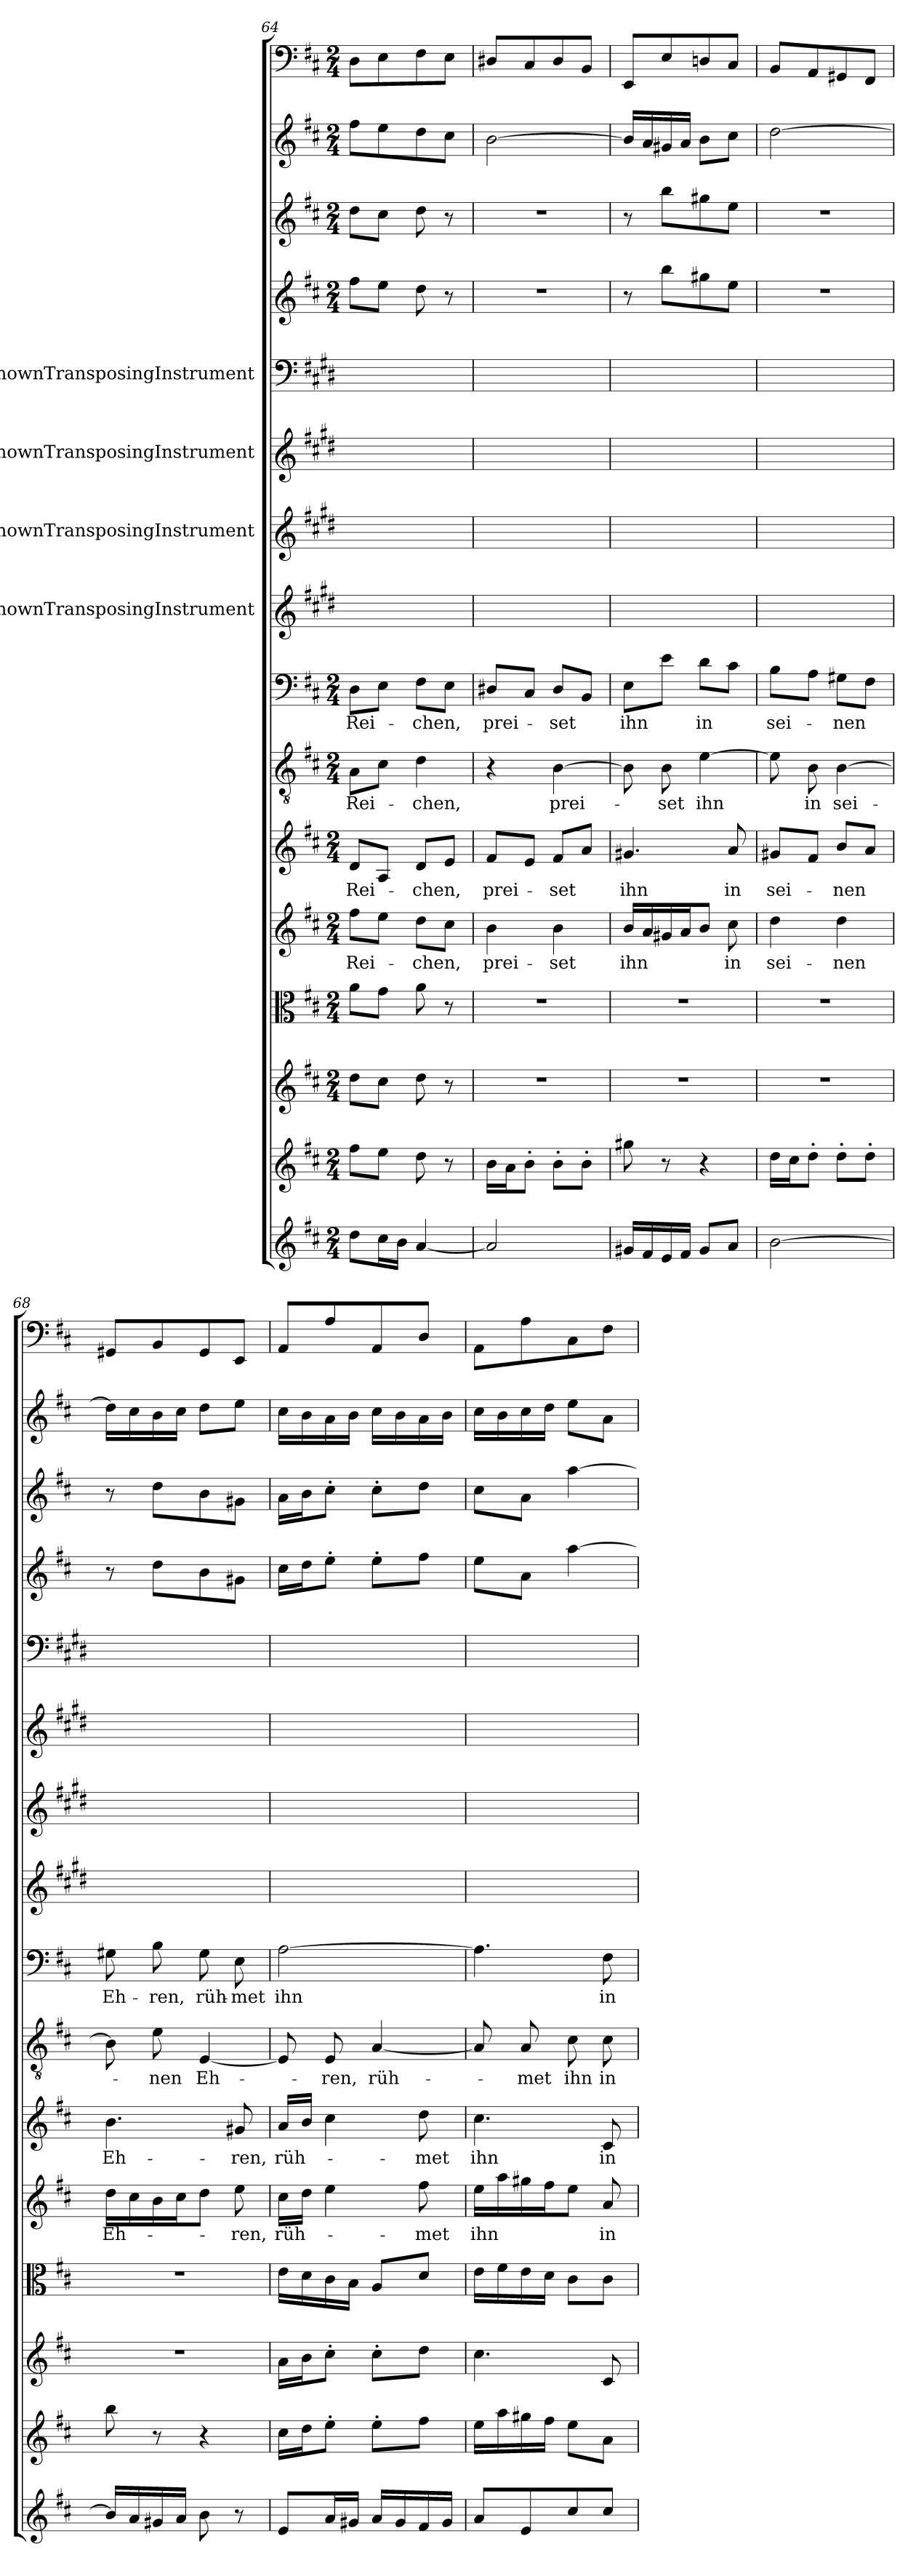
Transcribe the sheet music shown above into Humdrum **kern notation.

**kern	**kern	**kern	**kern	**kern	**text	**kern	**text	**kern	**text	**kern	**text	**kern	**kern	**kern	**kern	**kern	**kern	**kern	**kern
*part16	*part15	*part14	*part13	*part12	*part12	*part11	*part11	*part10	*part10	*part9	*part9	*part8	*part7	*part6	*part5	*part4	*part3	*part2	*part1
*staff16	*staff15	*staff14	*staff13	*staff12	*staff12	*staff11	*staff11	*staff10	*staff10	*staff9	*staff9	*staff8	*staff7	*staff6	*staff5	*staff4	*staff3	*staff2	*staff1
*	*	*	*	*	*	*	*	*	*	*	*	*I"UnknownTransposingInstrument	*I"UnknownTransposingInstrument	*I"UnknownTransposingInstrument	*I"UnknownTransposingInstrument	*	*	*	*
*clefG2	*clefG2	*clefG2	*clefC3	*clefG2	*	*clefG2	*	*clefGv2	*	*clefF4	*	*clefG2	*clefG2	*clefG2	*clefF4	*clefG2	*clefG2	*clefG2	*clefF4
*	*	*	*	*	*	*	*	*	*	*	*	*ITrd1c2	*ITrd1c2	*ITrd1c2	*ITrd1c2	*	*	*	*
*k[f#c#]	*k[f#c#]	*k[f#c#]	*k[f#c#]	*k[f#c#]	*	*k[f#c#]	*	*k[f#c#]	*	*k[f#c#]	*	*k[f#c#]	*k[f#c#]	*k[f#c#]	*k[f#c#]	*k[f#c#]	*k[f#c#]	*k[f#c#]	*k[f#c#]
*D:	*D:	*D:	*D:	*D:	*	*D:	*	*D:	*	*D:	*	*	*	*	*	*D:	*D:	*D:	*D:
*M2/4	*M2/4	*M2/4	*M2/4	*M2/4	*	*M2/4	*	*M2/4	*	*M2/4	*	*	*	*	*	*M2/4	*M2/4	*M2/4	*M2/4
=64	=64	=64	=64	=64	=64	=64	=64	=64	=64	=64	=64	=64	=64	=64	=64	=64	=64	=64	=64
8dd\L	8ff#\L	8dd\L	8a\L	8ff#\L	Rei-	8d/L	Rei-	8A\L	Rei-	8D\L	Rei-	2r	2r	2r	2r	8ff#\L	8dd\L	8ff#\L	8D\L
16cc#\L	8ee\J	8cc#\J	8g\J	8ee\J	.	8A/J	.	8c#\J	.	8E\J	.	.	.	.	.	8ee\J	8cc#\J	8ee\	8E\
16b\JJ	.	.	.	.	.	.	.	.	.	.	.	.	.	.	.	.	.	.	.
[4a/	8dd\	8dd\	8a\	8dd\L	-chen,	8d/L	-chen,	4d\	-chen,	8F#\L	-chen,	.	.	.	.	8dd\	8dd\	8dd\	8F#\
.	8r	8r	8r	8cc#\J	.	8e/J	.	.	.	8E\J	.	.	.	.	.	8r	8r	8cc#\J	8E\J
=65	=65	=65	=65	=65	=65	=65	=65	=65	=65	=65	=65	=65	=65	=65	=65	=65	=65	=65	=65
2a/]	16b\LL	2r	2r	4b\	prei-	8f#/L	prei-	4r	.	8D#X/L	prei-	2r	2r	2r	2r	2r	2r	[2b\	8D#X/L
.	16a\J	.	.	.	.	.	.	.	.	.	.	.	.	.	.	.	.	.	.
.	8b'\J	.	.	.	.	8e/J	.	.	.	8C#/J	.	.	.	.	.	.	.	.	8C#/
.	8b'\L	.	.	4b\	-set	8f#/L	-set	[4B\	prei-	8D#/L	-set	.	.	.	.	.	.	.	8D#/
.	8b'\J	.	.	.	.	8a/J	.	.	.	8BB/J	.	.	.	.	.	.	.	.	8BB/J
=66	=66	=66	=66	=66	=66	=66	=66	=66	=66	=66	=66	=66	=66	=66	=66	=66	=66	=66	=66
16g#X/LL	8gg#X\	2r	2r	16b/LL	ihn	4.g#X/	ihn	8B\]	.	8E\L	ihn	2r	2r	2r	2r	8r	8r	16b/LL]	8EE/L
16f#/	.	.	.	16a/	.	.	.	.	.	.	.	.	.	.	.	.	.	16a/	.
16e/	8r	.	.	16g#X/	.	.	.	8B\	-set	8e\J	.	.	.	.	.	8bb\L	8bb\L	16g#X/	8E/
16f#/JJ	.	.	.	16a/J	.	.	.	.	.	.	.	.	.	.	.	.	.	16a/JJ	.
8g#/L	4r	.	.	8b/J	.	.	.	[4e\	ihn	8d\L	in	.	.	.	.	8gg#X\	8gg#X\	8b\L	8Dn/
8a/J	.	.	.	8cc#\	in	8a/	in	.	.	8c#\J	.	.	.	.	.	8ee\J	8ee\J	8cc#\J	8C#/J
=67	=67	=67	=67	=67	=67	=67	=67	=67	=67	=67	=67	=67	=67	=67	=67	=67	=67	=67	=67
[2b\	16dd\LL	2r	2r	4dd\	sei-	8g#X/L	sei-	8e\]	.	8B\L	sei-	2r	2r	2r	2r	2r	2r	[2dd\	8BB/L
.	16cc#\J	.	.	.	.	.	.	.	.	.	.	.	.	.	.	.	.	.	.
.	8dd'\J	.	.	.	.	8f#/J	.	8B\	in	8A\J	.	.	.	.	.	.	.	.	8AA/
.	8dd'\L	.	.	4dd\	-nen	8b/L	-nen	[4B\	sei-	8G#X\L	-nen	.	.	.	.	.	.	.	8GG#X/
.	8dd'\J	.	.	.	.	8a/J	.	.	.	8F#\J	.	.	.	.	.	.	.	.	8FF#/J
=68	=68	=68	=68	=68	=68	=68	=68	=68	=68	=68	=68	=68	=68	=68	=68	=68	=68	=68	=68
16b/LL]	8bb\	2r	2r	16dd\LL	Eh-	4.b\	Eh-	8B\]	.	8G#X\	Eh-	2r	2r	2r	2r	8r	8r	16dd\LL]	8GG#X/L
16a/	.	.	.	16cc#\	.	.	.	.	.	.	.	.	.	.	.	.	.	16cc#\	.
16g#X/	8r	.	.	16b\	.	.	.	8e\	-nen	8B\	-ren,	.	.	.	.	8dd\L	8dd\L	16b\	8BB/
16a/JJ	.	.	.	16cc#\J	.	.	.	.	.	.	.	.	.	.	.	.	.	16cc#\JJ	.
8b\	4r	.	.	8dd\J	.	.	.	[4E/	Eh-	8G#\	rüh-	.	.	.	.	8b\	8b\	8dd\L	8GG#/
8r	.	.	.	8ee\	-ren,	8g#X/	-ren,	.	.	8E\	-met	.	.	.	.	8g#X\J	8g#X\J	8ee\J	8EE/J
=69	=69	=69	=69	=69	=69	=69	=69	=69	=69	=69	=69	=69	=69	=69	=69	=69	=69	=69	=69
8e/L	16cc#\LL	16a\LL	16e\LL	16cc#\LL	rüh-	16a/LL	rüh-	8E/]	.	[2A\	ihn	2r	2r	2r	2r	16cc#\LL	16a\LL	16cc#\LL	8AA/L
.	16dd\J	16b\J	16d\	16dd\JJ	.	16b/JJ	.	.	.	.	.	.	.	.	.	16dd\J	16b\J	16b\	.
16a/L	8ee'\J	8cc#'\J	16c#\	4ee\	.	4cc#\	.	8E/	-ren,	.	.	.	.	.	.	8ee'\J	8cc#'\J	16a\	8A/
16g#X/JJ	.	.	16B\JJ	.	.	.	.	.	.	.	.	.	.	.	.	.	.	16b\JJ	.
16a/LL	8ee'\L	8cc#'\L	8A/L	.	.	.	.	[4A/	rüh-	.	.	.	.	.	.	8ee'\L	8cc#'\L	16cc#\LL	8AA/
16g#/	.	.	.	.	.	.	.	.	.	.	.	.	.	.	.	.	.	16b\	.
16f#/	8ff#\J	8dd\J	8d/J	8ff#\	-met	8dd\	-met	.	.	.	.	.	.	.	.	8ff#\J	8dd\J	16a\	8D/J
16g#/JJ	.	.	.	.	.	.	.	.	.	.	.	.	.	.	.	.	.	16b\JJ	.
=70	=70	=70	=70	=70	=70	=70	=70	=70	=70	=70	=70	=70	=70	=70	=70	=70	=70	=70	=70
8a/L	16ee\LL	4.cc#\	16e\LL	16ee\LL	ihn	4.cc#\	ihn	8A/]	.	4.A\]	.	2r	2r	2r	2r	8ee\L	8cc#\L	16cc#\LL	8AA\L
.	16aa\	.	16f#\	16aa\	.	.	.	.	.	.	.	.	.	.	.	.	.	16b\	.
8e/	16gg#X\	.	16e\	16gg#X\	.	.	.	8A/	-met	.	.	.	.	.	.	8a\J	8a\J	16cc#\	8A\
.	16ff#\JJ	.	16d\JJ	16ff#\J	.	.	.	.	.	.	.	.	.	.	.	.	.	16dd\JJ	.
8cc#/	8ee\L	.	8c#\L	8ee\J	.	.	.	8c#\	ihn	.	.	.	.	.	.	[4aa\	[4aa\	8ee\L	8C#\
8cc#/J	8a\J	8c#/	8c#\J	8a/	in	8c#/	in	8c#\	in	8F#\	in	.	.	.	.	.	.	8a\J	8F#\J
=	=	=	=	=	=	=	=	=	=	=	=	=	=	=	=	=	=	=	=
*-	*-	*-	*-	*-	*-	*-	*-	*-	*-	*-	*-	*-	*-	*-	*-	*-	*-	*-	*-
